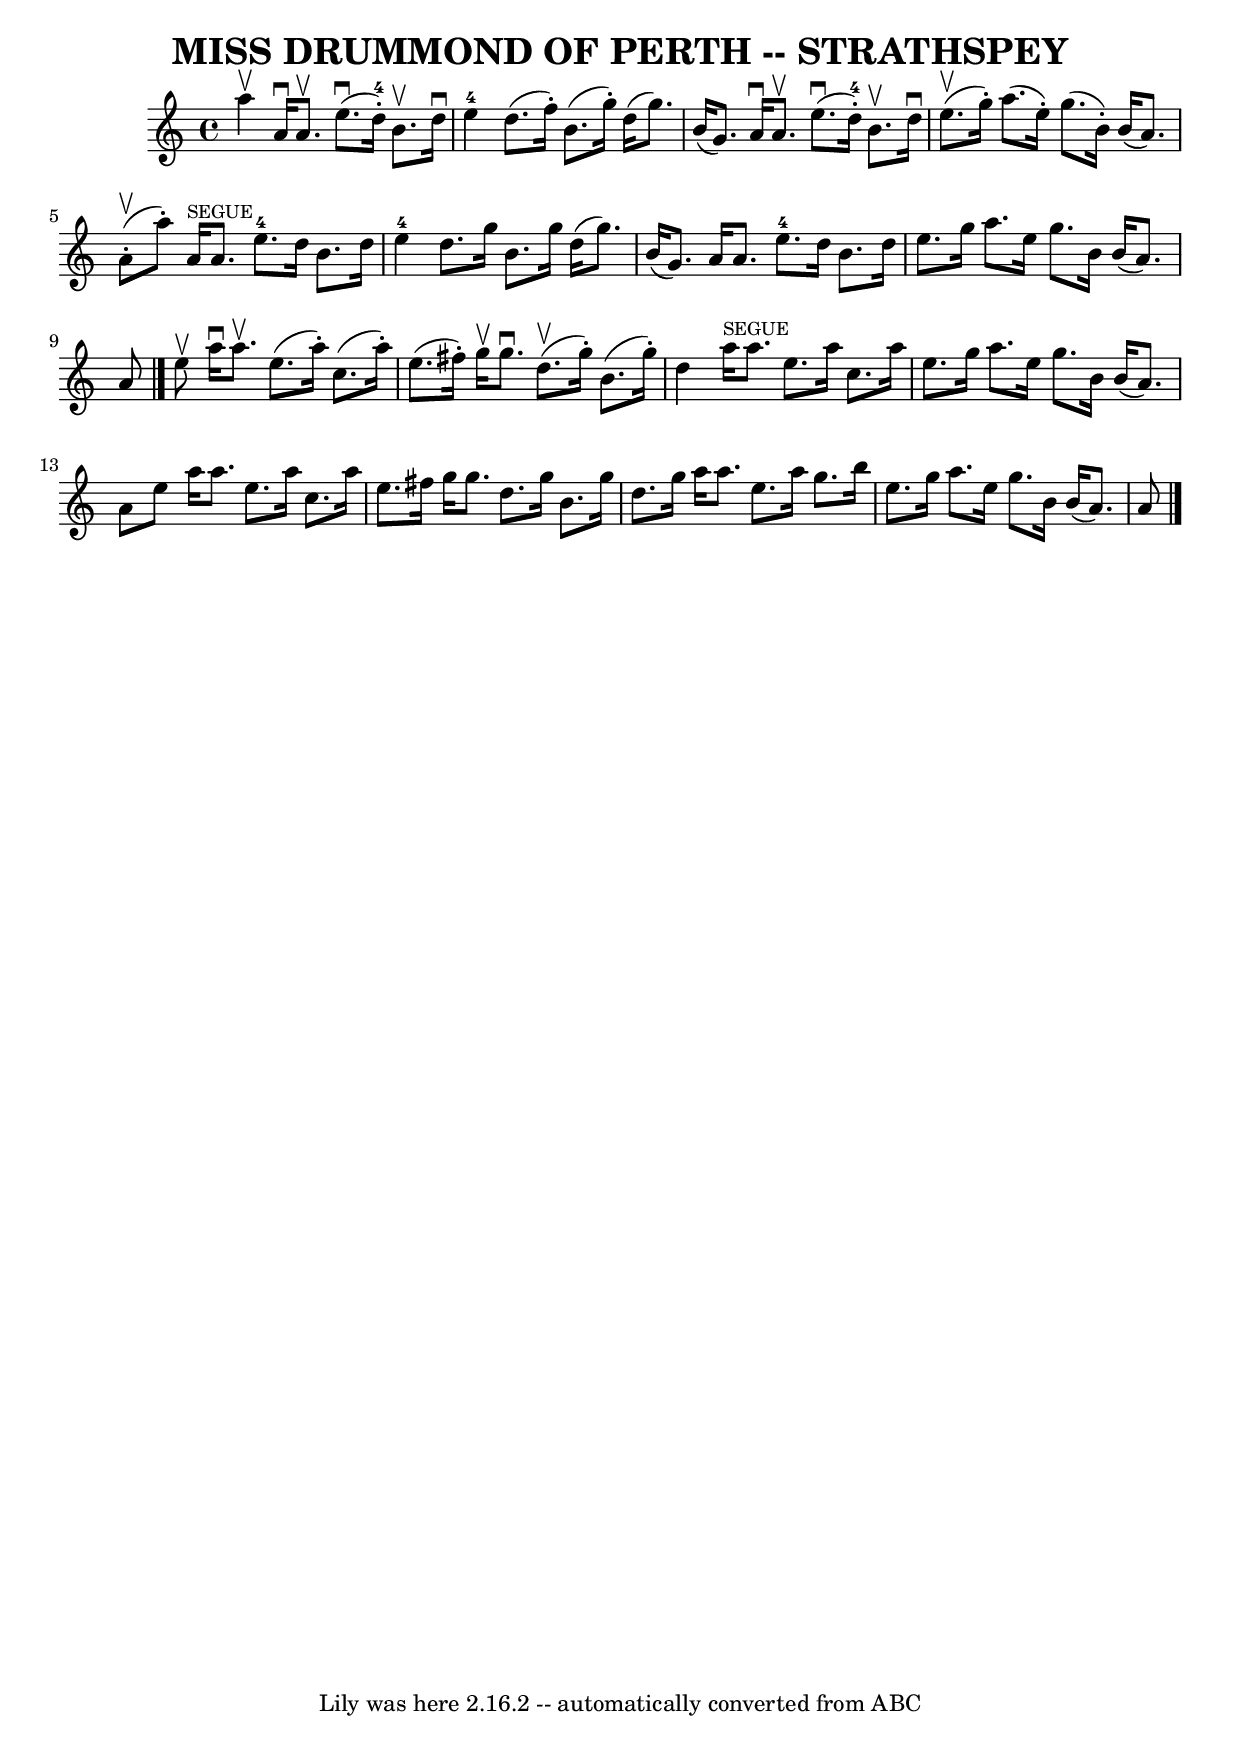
\version "2.16.2"
\include "Mammoth.ily"
\header {
	%% book = "Ryan's Mammoth Collection of Fiddle Tunes"
	composer = ""
	crossRefNumber = "1"
	footnotes = ""
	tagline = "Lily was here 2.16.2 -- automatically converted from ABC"
	title = "MISS DRUMMOND OF PERTH -- STRATHSPEY"
}
voicedefault =  {


 \override Staff.TimeSignature #'style = #'C
 \time 4/4 
\key a \minor a''4^\upbow   |
 a'16^\downbow a'8. 
^\upbow e''8. (^\downbow d''16-4-.) b'8.^\upbow d''16^\downbow 
 e''4-4   |
 d''8. (f''16 -.) b'8. (g''16 -.) d''16 
(g''8.) b'16 (g'8.)   |
 a'16^\downbow a'8.^\upbow  
 e''8. (^\downbow d''16-4-.) b'8.^\upbow d''16^\downbow     
e''8. (^\upbow g''16 -.)   |
 a''8. (e''16 -.) g''8. (
b'16 -.) b'16 (a'8.) a'8 (^\upbow-. a''8 -.)   |
       
a'16^\segue a'8. e''8.-4 d''16 b'8. d''16 e''4-4   
|
 d''8. g''16 b'8. g''16 d''16 (g''8.) b'16 (
g'8.)   |
 a'16 a'8. e''8.-4 d''16 b'8. d''16   
 e''8. g''16    |
 a''8. e''16 g''8. b'16 b'16 (a'8.  
-) a'8    \bar "|." e''8^\upbow   |
 a''16^\downbow a''8. 
^\upbow e''8. (a''16 -.) c''8. (a''16 -.) e''8. (fis''16 -. 
-)   |
 g''16^\upbow g''8.^\downbow d''8. (^\upbow g''16 -. 
-) b'8. (g''16 -.) d''4    |
 a''16^\segue a''8.    
e''8. a''16 c''8. a''16 e''8. g''16    |
 a''8. e''16 
 g''8. b'16 b'16 (a'8.) a'8 e''8    |
 a''16    
a''8. e''8. a''16 c''8. a''16 e''8. fis''16    |
   
g''16 g''8. d''8. g''16 b'8. g''16 d''8. g''16    |
 
 a''16 a''8. e''8. a''16 g''8. b''16 e''8. g''16    
|
 a''8. e''16 g''8. b'16 b'16 (a'8.) a'8    
\bar "|."   
}

\score{
    <<

	\context Staff="default"
	{
	    \voicedefault 
	}

    >>
	\layout {
	}
	\midi {}
}
